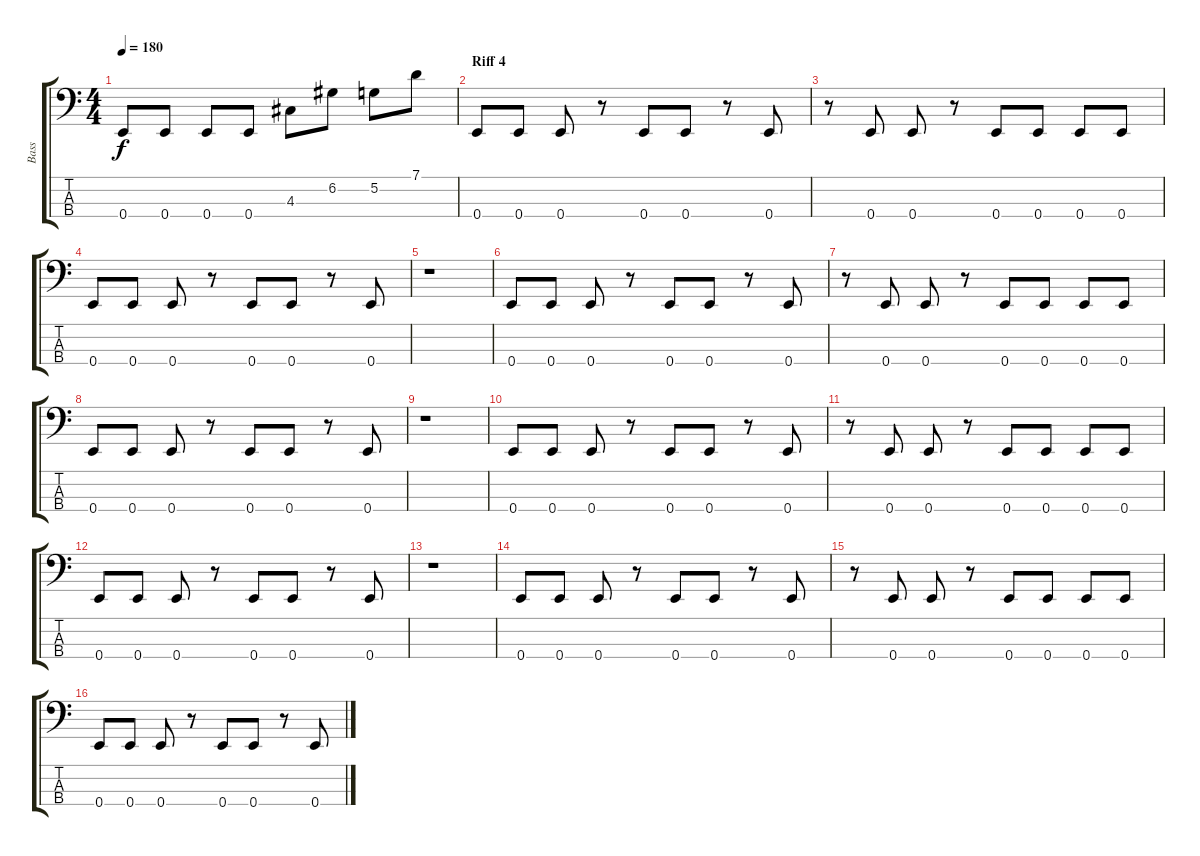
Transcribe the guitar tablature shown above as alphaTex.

\track ("Bass" "Bass") {instrument electricbassfinger}
\staff {score tabs}
\tuning (G2 D2 A1 E1) {hide}
\ts (4 4)
\tempo 180
\clef f4
\ks c
0.4.8{dy f} 0.4.8 0.4.8 0.4.8 4.3.8 6.2.8 5.2.8 7.1.8 |
\section ("" "Riff 4")
0.4.8 0.4.8 0.4.8 r.8 0.4.8 0.4.8 r.8 0.4.8 |
r.8 0.4.8 0.4.8 r.8 0.4.8 0.4.8 0.4.8 0.4.8 |
0.4.8 0.4.8 0.4.8 r.8 0.4.8 0.4.8 r.8 0.4.8 |
r.1 |
0.4.8 0.4.8 0.4.8 r.8 0.4.8 0.4.8 r.8 0.4.8 |
r.8 0.4.8 0.4.8 r.8 0.4.8 0.4.8 0.4.8 0.4.8 |
0.4.8 0.4.8 0.4.8 r.8 0.4.8 0.4.8 r.8 0.4.8 |
r.1 |
0.4.8 0.4.8 0.4.8 r.8 0.4.8 0.4.8 r.8 0.4.8 |
r.8 0.4.8 0.4.8 r.8 0.4.8 0.4.8 0.4.8 0.4.8 |
0.4.8 0.4.8 0.4.8 r.8 0.4.8 0.4.8 r.8 0.4.8 |
r.1 |
0.4.8 0.4.8 0.4.8 r.8 0.4.8 0.4.8 r.8 0.4.8 |
r.8 0.4.8 0.4.8 r.8 0.4.8 0.4.8 0.4.8 0.4.8 |
0.4.8 0.4.8 0.4.8 r.8 0.4.8 0.4.8 r.8 0.4.8
